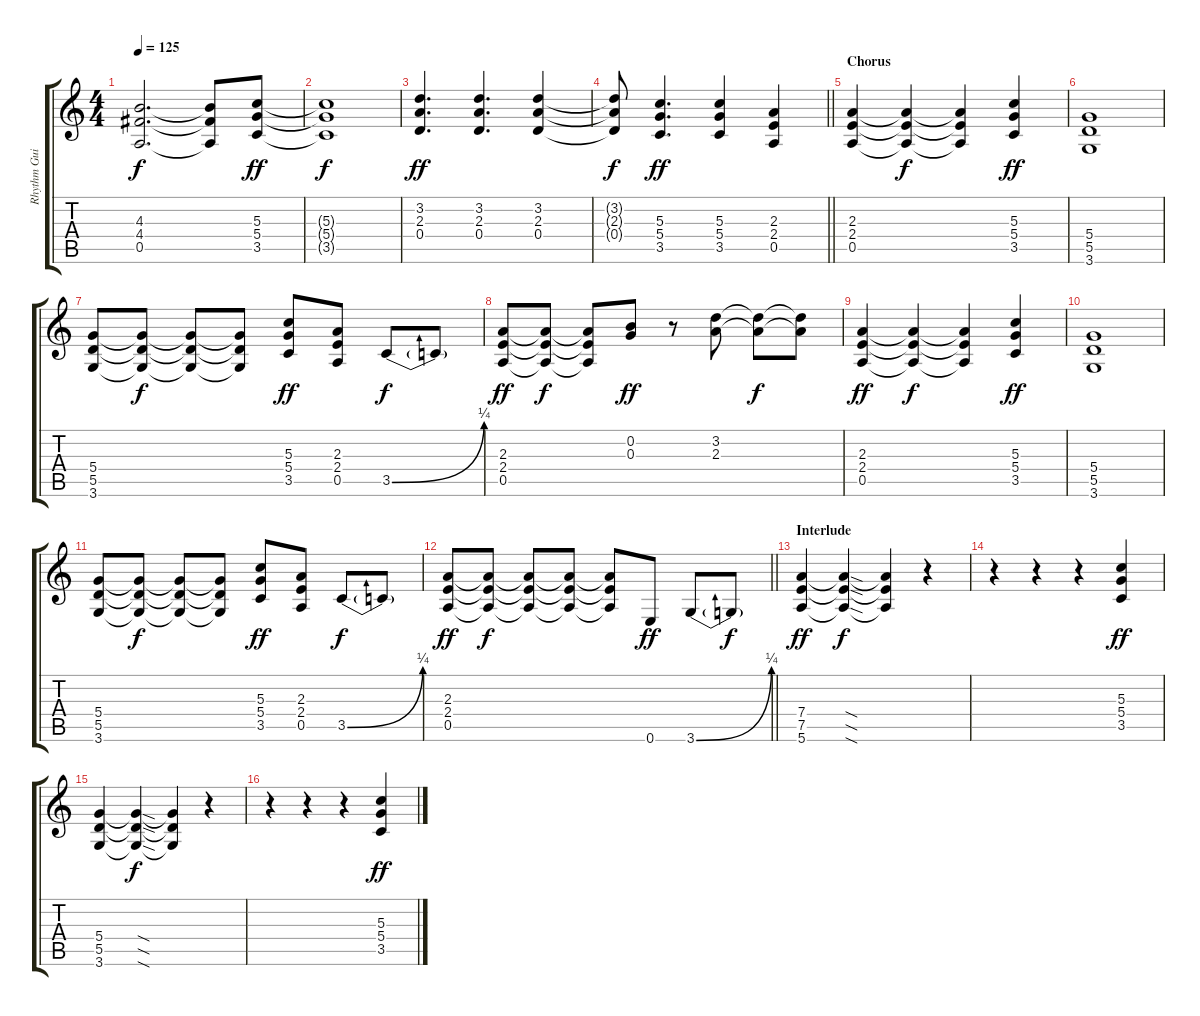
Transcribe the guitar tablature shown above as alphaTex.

\track ("Rhythm Guitar" "Rhythm Gui") {instrument distortionguitar}
\staff {score tabs}
\tuning (E4 B3 G3 D3 A2 E2) {hide}
\ts (4 4)
\tempo 125
\clef g2
\ks c
(4.3{t} 4.4{t} 0.5{t}).2{d dy f} (4.3{t} 4.4{t} 0.5{t}).8 (5.3 5.4 3.5).8{dy ff} |
(5.3{t} 5.4{t} 3.5{t}).1{dy f} |
(3.2 2.3 0.4).4{d dy ff} (3.2 2.3 0.4).4{d} (3.2 2.3 0.4).4 |
\barLineRight lightlight
(3.2{t} 2.3{t} 0.4{t}).8{dy f} (5.3 5.4 3.5).4{d dy ff} (5.3 5.4 3.5).4 (2.3 2.4 0.5).4 |
\section ("" "Chorus")
(2.3 2.4 0.5).4 (2.3{t} 2.4{t} 0.5{t}).4{dy f} (2.3{t} 2.4{t} 0.5{t}).4 (5.3 5.4 3.5).4{dy ff} |
(5.4 5.5 3.6).1 |
(5.4 5.5 3.6).8 (5.4{t} 5.5{t} 3.6{t}).8{dy f} (5.4{t} 5.5{t} 3.6{t}).8 (5.4{t} 5.5{t} 3.6{t}).8 (5.3 5.4 3.5).8{dy ff} (2.3 2.4 0.5).8 3.5{be (bend 0 0 60 1)}.8{dy f} 3.5{t}.8 |
(2.3 2.4 0.5).8{dy ff} (2.3{t} 2.4{t} 0.5{t}).8{dy f} (2.3{t} 2.4{t} 0.5{t}).8 (0.2 0.3).8{dy ff} r.8 (3.2 2.3).8 (3.2{t} 2.3{t}).8{dy f} (3.2{t} 2.3{t}).8 |
(2.3 2.4 0.5).4{dy ff} (2.3{t} 2.4{t} 0.5{t}).4{dy f} (2.3{t} 2.4{t} 0.5{t}).4 (5.3 5.4 3.5).4{dy ff} |
(5.4 5.5 3.6).1 |
(5.4 5.5 3.6).8 (5.4{t} 5.5{t} 3.6{t}).8{dy f} (5.4{t} 5.5{t} 3.6{t}).8 (5.4{t} 5.5{t} 3.6{t}).8 (5.3 5.4 3.5).8{dy ff} (2.3 2.4 0.5).8 3.5{be (bend 0 0 60 1)}.8{dy f} 3.5{t}.8 |
\barLineRight lightlight
(2.3 2.4 0.5).8{dy ff} (2.3{t} 2.4{t} 0.5{t}).8{dy f} (2.3{t} 2.4{t} 0.5{t}).8 (2.3{t} 2.4{t} 0.5{t}).8 (2.3{t} 2.4{t} 0.5{t}).8 0.6.8{dy ff} 3.6{be (bend 0 0 60 1)}.8 3.6{t}.8{dy f} |
\section ("" "Interlude")
(7.4 7.5 5.6).4{dy ff} (7.4{sod t} 7.5{sod t} 5.6{sod t}).4{dy f} (7.4{t} 7.5{t} 5.6{t}).4 r.4 |
r.4 r.4 r.4 (5.3 5.4 3.5).4{dy ff} |
(5.4 5.5 3.6).4 (5.4{sod t} 5.5{sod t} 3.6{sod t}).4{dy f} (5.4{t} 5.5{t} 3.6{t}).4 r.4 |
r.4 r.4 r.4 (5.3 5.4 3.5).4{dy ff}
